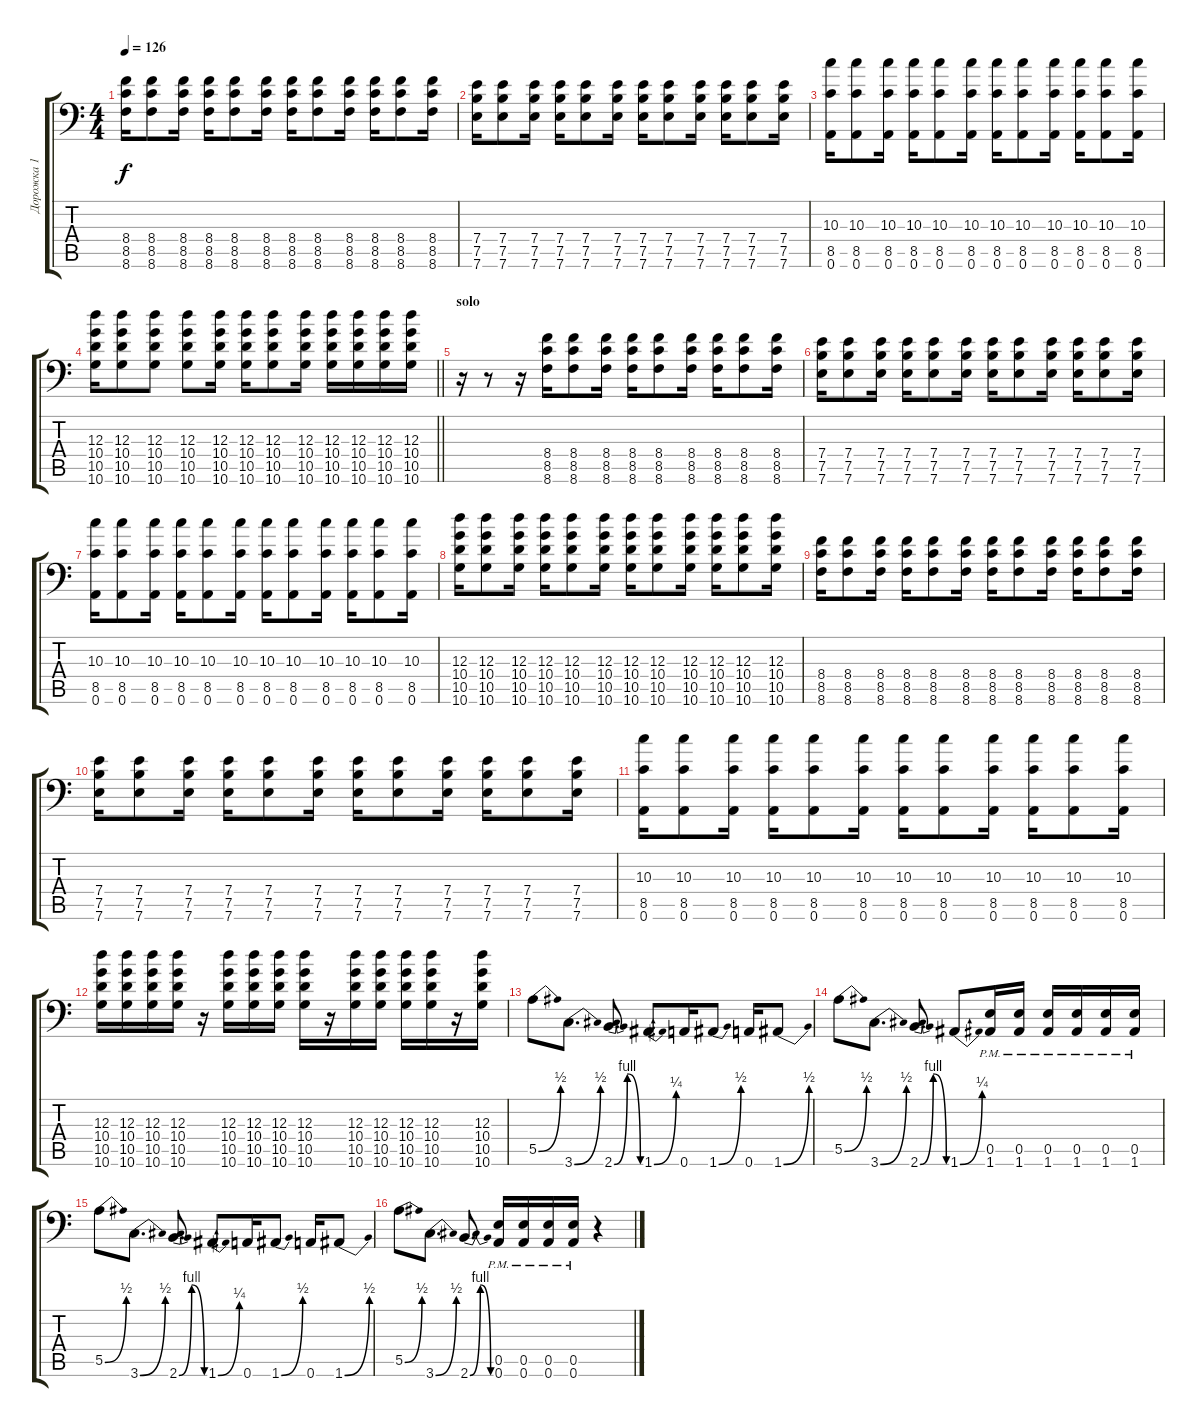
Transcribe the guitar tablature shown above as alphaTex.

\track ("Дорожка 1" "Дорожка 1") {instrument distortionguitar}
\staff {score tabs}
\tuning (B3 Gb3 D3 A2 E2 A1) {hide}
\ts (4 4)
\tempo 126
\clef f4
\ks c
(8.4 8.5 8.6).16{dy f} (8.4 8.5 8.6).8 (8.4 8.5 8.6).16 (8.4 8.5 8.6).16 (8.4 8.5 8.6).8 (8.4 8.5 8.6).16 (8.4 8.5 8.6).16 (8.4 8.5 8.6).8 (8.4 8.5 8.6).16 (8.4 8.5 8.6).16 (8.4 8.5 8.6).8 (8.4 8.5 8.6).16 |
(7.4 7.5 7.6).16 (7.4 7.5 7.6).8 (7.4 7.5 7.6).16 (7.4 7.5 7.6).16 (7.4 7.5 7.6).8 (7.4 7.5 7.6).16 (7.4 7.5 7.6).16 (7.4 7.5 7.6).8 (7.4 7.5 7.6).16 (7.4 7.5 7.6).16 (7.4 7.5 7.6).8 (7.4 7.5 7.6).16 |
(10.3 8.5 0.6).16 (10.3 8.5 0.6).8 (10.3 8.5 0.6).16 (10.3 8.5 0.6).16 (10.3 8.5 0.6).8 (10.3 8.5 0.6).16 (10.3 8.5 0.6).16 (10.3 8.5 0.6).8 (10.3 8.5 0.6).16 (10.3 8.5 0.6).16 (10.3 8.5 0.6).8 (10.3 8.5 0.6).16 |
\barLineRight lightlight
(12.3 10.4 10.5 10.6).16 (12.3 10.4 10.5 10.6).8 (12.3 10.4 10.5 10.6).8 (12.3 10.4 10.5 10.6).8 (12.3 10.4 10.5 10.6).16 (12.3 10.4 10.5 10.6).16 (12.3 10.4 10.5 10.6).8 (12.3 10.4 10.5 10.6).16 (12.3 10.4 10.5 10.6).16 (12.3 10.4 10.5 10.6).16 (12.3 10.4 10.5 10.6).16 (12.3 10.4 10.5 10.6).16 |
\section ("" "solo")
r.16 r.8 r.16 (8.4 8.5 8.6).16 (8.4 8.5 8.6).8 (8.4 8.5 8.6).16 (8.4 8.5 8.6).16 (8.4 8.5 8.6).8 (8.4 8.5 8.6).16 (8.4 8.5 8.6).16 (8.4 8.5 8.6).8 (8.4 8.5 8.6).16 |
(7.4 7.5 7.6).16 (7.4 7.5 7.6).8 (7.4 7.5 7.6).16 (7.4 7.5 7.6).16 (7.4 7.5 7.6).8 (7.4 7.5 7.6).16 (7.4 7.5 7.6).16 (7.4 7.5 7.6).8 (7.4 7.5 7.6).16 (7.4 7.5 7.6).16 (7.4 7.5 7.6).8 (7.4 7.5 7.6).16 |
(10.3 8.5 0.6).16 (10.3 8.5 0.6).8 (10.3 8.5 0.6).16 (10.3 8.5 0.6).16 (10.3 8.5 0.6).8 (10.3 8.5 0.6).16 (10.3 8.5 0.6).16 (10.3 8.5 0.6).8 (10.3 8.5 0.6).16 (10.3 8.5 0.6).16 (10.3 8.5 0.6).8 (10.3 8.5 0.6).16 |
(12.3 10.4 10.5 10.6).16 (12.3 10.4 10.5 10.6).8 (12.3 10.4 10.5 10.6).16 (12.3 10.4 10.5 10.6).16 (12.3 10.4 10.5 10.6).8 (12.3 10.4 10.5 10.6).16 (12.3 10.4 10.5 10.6).16 (12.3 10.4 10.5 10.6).8 (12.3 10.4 10.5 10.6).16 (12.3 10.4 10.5 10.6).16 (12.3 10.4 10.5 10.6).8 (12.3 10.4 10.5 10.6).16 |
(8.4 8.5 8.6).16 (8.4 8.5 8.6).8 (8.4 8.5 8.6).16 (8.4 8.5 8.6).16 (8.4 8.5 8.6).8 (8.4 8.5 8.6).16 (8.4 8.5 8.6).16 (8.4 8.5 8.6).8 (8.4 8.5 8.6).16 (8.4 8.5 8.6).16 (8.4 8.5 8.6).8 (8.4 8.5 8.6).16 |
(7.4 7.5 7.6).16 (7.4 7.5 7.6).8 (7.4 7.5 7.6).16 (7.4 7.5 7.6).16 (7.4 7.5 7.6).8 (7.4 7.5 7.6).16 (7.4 7.5 7.6).16 (7.4 7.5 7.6).8 (7.4 7.5 7.6).16 (7.4 7.5 7.6).16 (7.4 7.5 7.6).8 (7.4 7.5 7.6).16 |
(10.3 8.5 0.6).16 (10.3 8.5 0.6).8 (10.3 8.5 0.6).16 (10.3 8.5 0.6).16 (10.3 8.5 0.6).8 (10.3 8.5 0.6).16 (10.3 8.5 0.6).16 (10.3 8.5 0.6).8 (10.3 8.5 0.6).16 (10.3 8.5 0.6).16 (10.3 8.5 0.6).8 (10.3 8.5 0.6).16 |
(12.3 10.4 10.5 10.6).16 (12.3 10.4 10.5 10.6).16 (12.3 10.4 10.5 10.6).16 (12.3 10.4 10.5 10.6).16 r.16 (12.3 10.4 10.5 10.6).16 (12.3 10.4 10.5 10.6).16 (12.3 10.4 10.5 10.6).16 (12.3 10.4 10.5 10.6).16 r.16 (12.3 10.4 10.5 10.6).16 (12.3 10.4 10.5 10.6).16 (12.3 10.4 10.5 10.6).16 (12.3 10.4 10.5 10.6).16 r.16 (12.3 10.4 10.5 10.6).16 |
5.5{be (bend 0 0 60 2)}.8 3.6{be (bend 0 0 60 2)}.8{d} 2.6{be (bendrelease 0 0 30 4 30 4 60 0)}.8{d} 1.6{be (bend 0 0 60 1)}.8 0.6.16 1.6{be (bend 0 0 60 2)}.8 0.6.16 1.6{be (bend 0 0 60 2)}.8 |
5.5{be (bend 0 0 60 2)}.8 3.6{be (bend 0 0 60 2)}.8{d} 2.6{be (bendrelease 0 0 30 4 30 4 60 0)}.8{d} 1.6{be (bend 0 0 60 1)}.8 (0.5{pm} 1.6{pm}).16 (0.5{pm} 1.6{pm}).16 (0.5{pm} 1.6{pm}).16 (0.5{pm} 1.6{pm}).16 (0.5{pm} 1.6{pm}).16 (0.5{pm} 1.6{pm}).16 |
5.5{be (bend 0 0 60 2)}.8 3.6{be (bend 0 0 60 2)}.8{d} 2.6{be (bendrelease 0 0 30 4 30 4 60 0)}.8{d} 1.6{be (bend 0 0 60 1)}.8 0.6.16 1.6{be (bend 0 0 60 2)}.8 0.6.16 1.6{be (bend 0 0 60 2)}.8 |
5.5{be (bend 0 0 60 2)}.8 3.6{be (bend 0 0 60 2)}.8{d} 2.6{be (bendrelease 0 0 30 4 30 4 60 0)}.8{d} (0.5{pm} 0.6{pm}).16 (0.5{pm} 0.6{pm}).16 (0.5{pm} 0.6{pm}).16 (0.5{pm} 0.6{pm}).16 r.4
